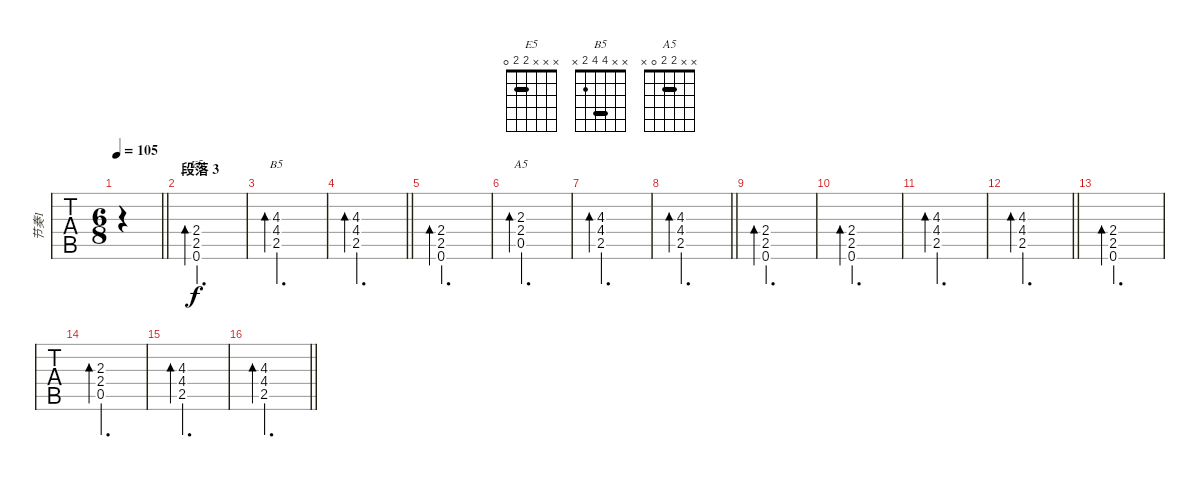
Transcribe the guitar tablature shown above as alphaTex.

\track ("节奏1" "节奏1") {instrument distortionguitar}
\staff {tabs}
\tuning (E4 B3 G3 D3 A2 E2) {hide}
\chord ("E5" x x x 2 2 0) {barre 2}
\chord ("B5" x x 4 4 2 x) {barre 4}
\chord ("A5" x x 2 2 0 x) {barre 2}
\ts (6 8)
\tempo 105
\clef g2
\barLineRight lightlight
\ks a
|
\section ("" "段落 3")
(2.4 2.5 0.6).2{d bd 30 ch "E5"} |
(4.3 4.4 2.5).2{d bd 30 ch "B5"} |
\barLineRight lightlight
(4.3 4.4 2.5).2{d bd 30} |
(2.4 2.5 0.6).2{d bd 30} |
(2.3 2.4 0.5).2{d bd 30 ch "A5"} |
(4.3 4.4 2.5).2{d bd 30} |
\barLineRight lightlight
(4.3 4.4 2.5).2{d bd 30} |
(2.4 2.5 0.6).2{d bd 30} |
(2.4 2.5 0.6).2{d bd 30} |
(4.3 4.4 2.5).2{d bd 30} |
\barLineRight lightlight
(4.3 4.4 2.5).2{d bd 30} |
(2.4 2.5 0.6).2{d bd 30} |
(2.3 2.4 0.5).2{d bd 30} |
(4.3 4.4 2.5).2{d bd 30} |
\barLineRight lightlight
(4.3 4.4 2.5).2{d bd 30}
